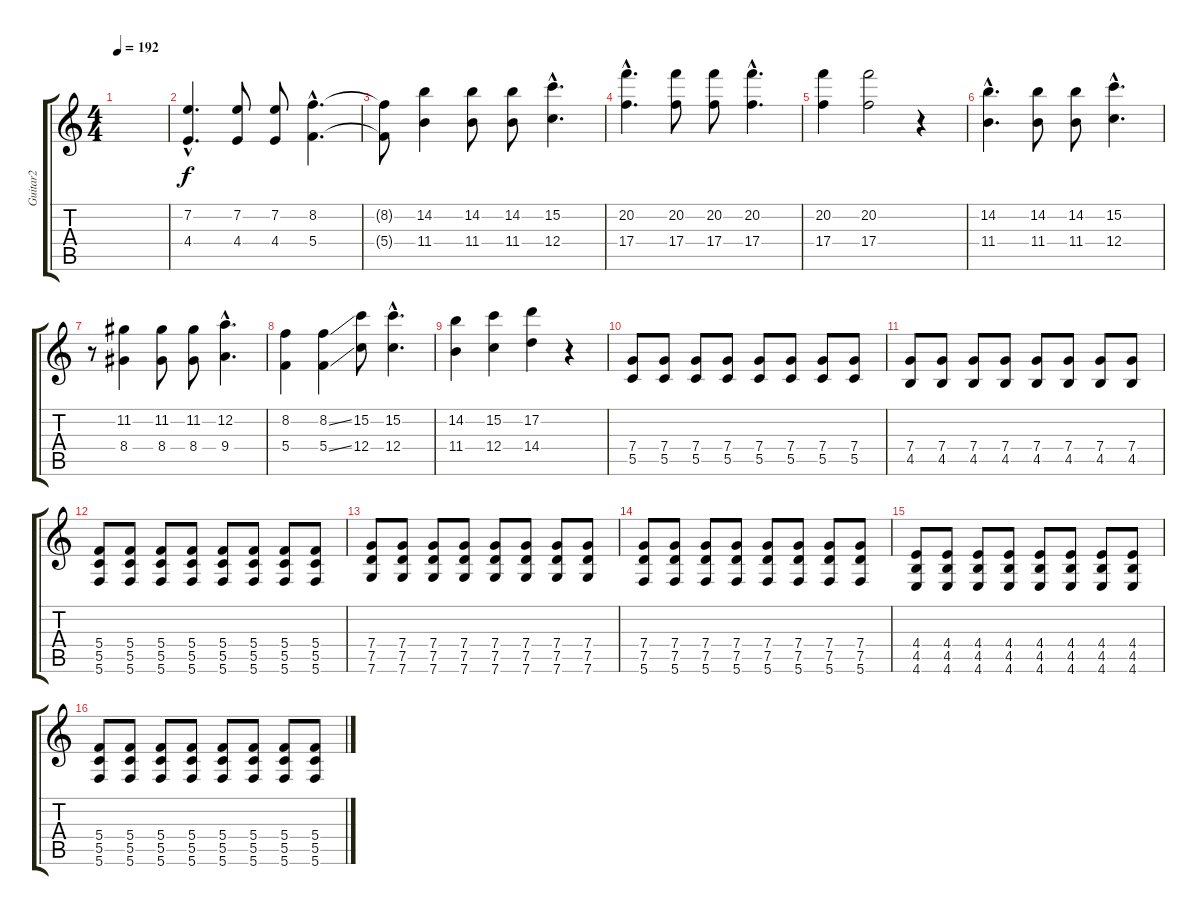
\track ("Guitar2" "Guitar2") {instrument distortionguitar}
\staff {score tabs}
\tuning (D4 A3 F3 C3 G2 C2) {hide}
\ts (4 4)
\tempo 192
\clef g2
\ks c
|
(7.2{hac} 4.4{hac}).4{d} (7.2 4.4).8 (7.2 4.4).8 (8.2{hac} 5.4{hac}).4{d} |
(8.2{t} 5.4{t}).8 (14.2 11.4).4 (14.2 11.4).8 (14.2 11.4).8 (15.2{hac} 12.4{hac}).4{d} |
(20.2{hac} 17.4{hac}).4{d} (20.2 17.4).8 (20.2 17.4).8 (20.2{hac} 17.4{hac}).4{d} |
(20.2 17.4).4 (20.2 17.4).2 r.4 |
(14.2{hac} 11.4{hac}).4{d} (14.2 11.4).8 (14.2 11.4).8 (15.2{hac} 12.4{hac}).4{d} |
r.8 (11.2 8.4).4 (11.2 8.4).8 (11.2 8.4).8 (12.2{hac} 9.4{hac}).4{d} |
(8.2 5.4).4 (8.2{ss} 5.4{ss}).4 (15.2 12.4).8 (15.2{hac} 12.4{hac}).4{d} |
(14.2 11.4).4 (15.2 12.4).4 (17.2 14.4).4 r.4 |
(7.4 5.5).8 (7.4 5.5).8 (7.4 5.5).8 (7.4 5.5).8 (7.4 5.5).8 (7.4 5.5).8 (7.4 5.5).8 (7.4 5.5).8 |
(7.4 4.5).8 (7.4 4.5).8 (7.4 4.5).8 (7.4 4.5).8 (7.4 4.5).8 (7.4 4.5).8 (7.4 4.5).8 (7.4 4.5).8 |
(5.4 5.5 5.6).8 (5.4 5.5 5.6).8 (5.4 5.5 5.6).8 (5.4 5.5 5.6).8 (5.4 5.5 5.6).8 (5.4 5.5 5.6).8 (5.4 5.5 5.6).8 (5.4 5.5 5.6).8 |
(7.4 7.5 7.6).8 (7.4 7.5 7.6).8 (7.4 7.5 7.6).8 (7.4 7.5 7.6).8 (7.4 7.5 7.6).8 (7.4 7.5 7.6).8 (7.4 7.5 7.6).8 (7.4 7.5 7.6).8 |
(7.4 7.5 5.6).8 (7.4 7.5 5.6).8 (7.4 7.5 5.6).8 (7.4 7.5 5.6).8 (7.4 7.5 5.6).8 (7.4 7.5 5.6).8 (7.4 7.5 5.6).8 (7.4 7.5 5.6).8 |
(4.4 4.5 4.6).8 (4.4 4.5 4.6).8 (4.4 4.5 4.6).8 (4.4 4.5 4.6).8 (4.4 4.5 4.6).8 (4.4 4.5 4.6).8 (4.4 4.5 4.6).8 (4.4 4.5 4.6).8 |
(5.4 5.5 5.6).8 (5.4 5.5 5.6).8 (5.4 5.5 5.6).8 (5.4 5.5 5.6).8 (5.4 5.5 5.6).8 (5.4 5.5 5.6).8 (5.4 5.5 5.6).8 (5.4 5.5 5.6).8
